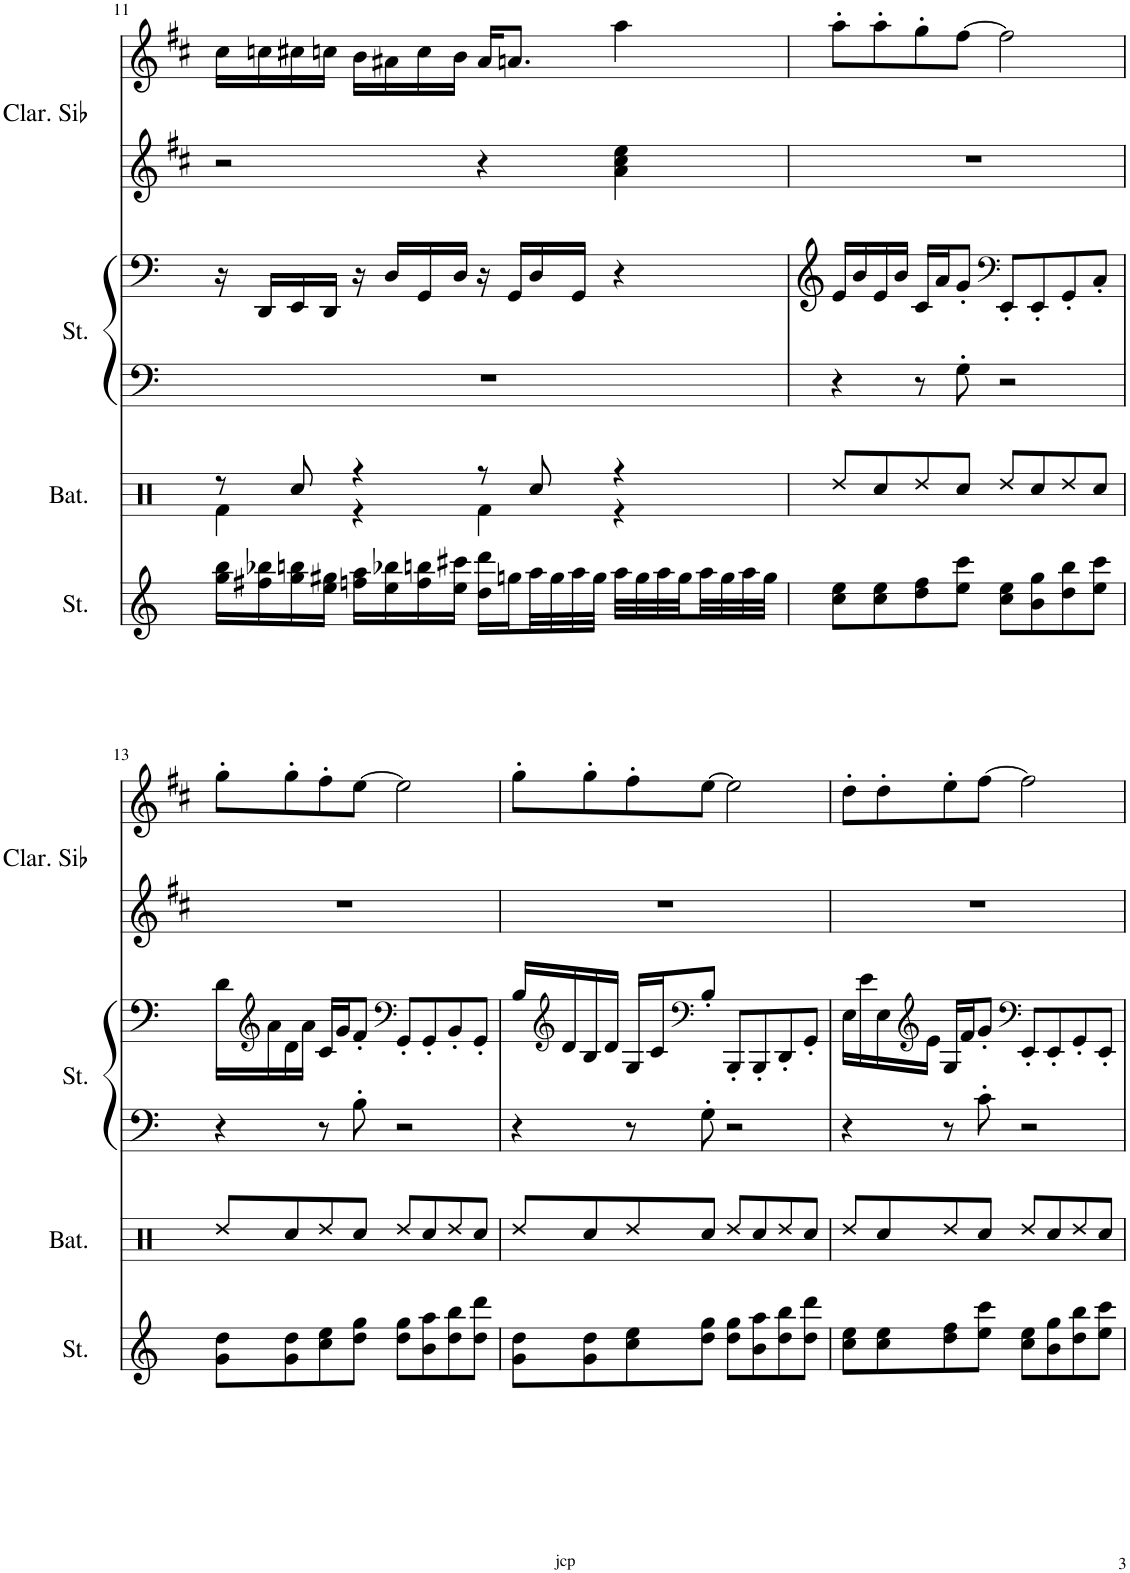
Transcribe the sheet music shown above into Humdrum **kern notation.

**kern	**kern	**kern	**kern	**kern	**kern
*part4	*part3	*part2	*part2	*part1	*part1
*staff6	*staff5	*staff4	*staff3	*staff2	*staff1
*I"Cordes	*I"Batterie	*I"Cordes	*	*I"Clarinette en Sib	*
*	*I'Bat.	*	*	*I'Clar. Sib	*
!!LO:PB:g=z
*clefG2	*clefX	*clefF4	*clefF4	*clefG2	*clefG2
*	*	*	*	*Trd1c2	*Trd1c2
*k[]	*k[]	*k[]	*k[]	*k[f#c#]	*k[f#c#]
*M4/4	*M4/4	*M4/4	*M4/4	*M4/4	*M4/4
=11	=11	=11	=11	=11	=11
*	*^	*	*	*	*
16gg\ 16bb\LL	8r	4Rf\	1r	16r	2r	16cc#\LL
16ff#X\ 16bb-X\	.	.	.	16DD/LL	.	16ccn\
16gg\ 16bbn\	8Rcc/	.	.	16EE/	.	16cc#X\
16ee\ 16gg#X\JJ	.	.	.	16DD/JJ	.	16ccn\JJ
16ffn\ 16aa\LL	4r	4r	.	16r	.	16b\LL
16ee\ 16bb-X\	.	.	.	16D/LL	.	16a#X\
16ff\ 16bbn\	.	.	.	16GG/	.	16cc\
16ee\ 16ccc#X\JJ	.	.	.	16D/JJ	.	16b\JJ
16dd\ 16ddd\LL	8r	4Rf\	.	16r	4r	16a#/KL
16ggn\	.	.	.	16GG/LL	.	8.an/J
32aa\L	8Rcc/	.	.	16D/	.	.
32gg\	.	.	.	.	.	.
32aa\	.	.	.	16GG/JJ	.	.
32gg\JJJ	.	.	.	.	.	.
32aa\LLL	4r	4r	.	4r	4a\ 4cc#\ 4ee\	4aa\
32gg\	.	.	.	.	.	.
32aa\	.	.	.	.	.	.
32gg\	.	.	.	.	.	.
32aa\	.	.	.	.	.	.
32gg\	.	.	.	.	.	.
32aa\	.	.	.	.	.	.
32gg\JJJ	.	.	.	.	.	.
*	*v	*v	*	*	*	*
=12	=12	=12	=12	=12	=12
8cc\ 8ee\L	8Rdd/L	4r	16e/LL	1r	8aa'\L
.	.	.	16b/	.	.
8cc\ 8ee\	8Rcc/	.	16e/	.	8aa'\
.	.	.	16b/JJ	.	.
8dd\ 8ff\	8Rdd/	8r	16c/LL	.	8gg'\
.	.	.	16a/J	.	.
8ee\ 8ccc\J	8Rcc/J	8G'\	8g'/J	.	[8ff#\J
*	*	*	*clefF4	*	*
8cc\ 8ee\L	8Rdd/L	2r	8EE'/L	.	2ff#\]
8b\ 8gg\	8Rcc/	.	8EE'/	.	.
8dd\ 8bb\	8Rdd/	.	8GG'/	.	.
8ee\ 8ccc\J	8Rcc/J	.	8C'/J	.	.
!!LO:LB:g=z
=13	=13	=13	=13	=13	=13
8g\ 8dd\L	8Rdd/L	4r	16d\LL	1r	8gg'\L
*	*	*	*clefG2	*	*
.	.	.	16a\	.	.
8g\ 8dd\	8Rcc/	.	16d\	.	8gg'\
.	.	.	16a\JJ	.	.
8cc\ 8ee\	8Rdd/	8r	16c/LL	.	8ff#'\
.	.	.	16g/J	.	.
8dd\ 8gg\J	8Rcc/J	8B'\	8f'/J	.	[8ee\J
*	*	*	*clefF4	*	*
8dd\ 8gg\L	8Rdd/L	2r	8GG'/L	.	2ee\]
8b\ 8aa\	8Rcc/	.	8GG'/	.	.
8dd\ 8bb\	8Rdd/	.	8BB'/	.	.
8dd\ 8ddd\J	8Rcc/J	.	8GG'/J	.	.
=14	=14	=14	=14	=14	=14
8g\ 8dd\L	8Rdd/L	4r	16B/LL	1r	8gg'\L
*	*	*	*clefG2	*	*
.	.	.	16d/	.	.
8g\ 8dd\	8Rcc/	.	16B/	.	8gg'\
.	.	.	16d/JJ	.	.
8cc\ 8ee\	8Rdd/	8r	16G/LL	.	8ff#'\
.	.	.	16c/J	.	.
*	*	*	*clefF4	*	*
8dd\ 8gg\J	8Rcc/J	8G'\	8B'/J	.	[8ee\J
8dd\ 8gg\L	8Rdd/L	2r	8BBB'/L	.	2ee\]
8b\ 8aa\	8Rcc/	.	8BBB'/	.	.
8dd\ 8bb\	8Rdd/	.	8DD'/	.	.
8dd\ 8ddd\J	8Rcc/J	.	8GG'/J	.	.
=15	=15	=15	=15	=15	=15
8cc\ 8ee\L	8Rdd/L	4r	16E\LL	1r	8dd'\L
.	.	.	16e\	.	.
8cc\ 8ee\	8Rcc/	.	16E\	.	8dd'\
*	*	*	*clefG2	*	*
.	.	.	16e\JJ	.	.
8dd\ 8ff\	8Rdd/	8r	16G/LL	.	8ee'\
.	.	.	16f/J	.	.
8ee\ 8ccc\J	8Rcc/J	8c'\	8g'/J	.	[8ff#\J
*	*	*	*clefF4	*	*
8cc\ 8ee\L	8Rdd/L	2r	8EE'/L	.	2ff#\]
8b\ 8gg\	8Rcc/	.	8EE'/	.	.
8dd\ 8bb\	8Rdd/	.	8GG'/	.	.
8ee\ 8ccc\J	8Rcc/J	.	8EE'/J	.	.
=	=	=	=	=	=
*-	*-	*-	*-	*-	*-
